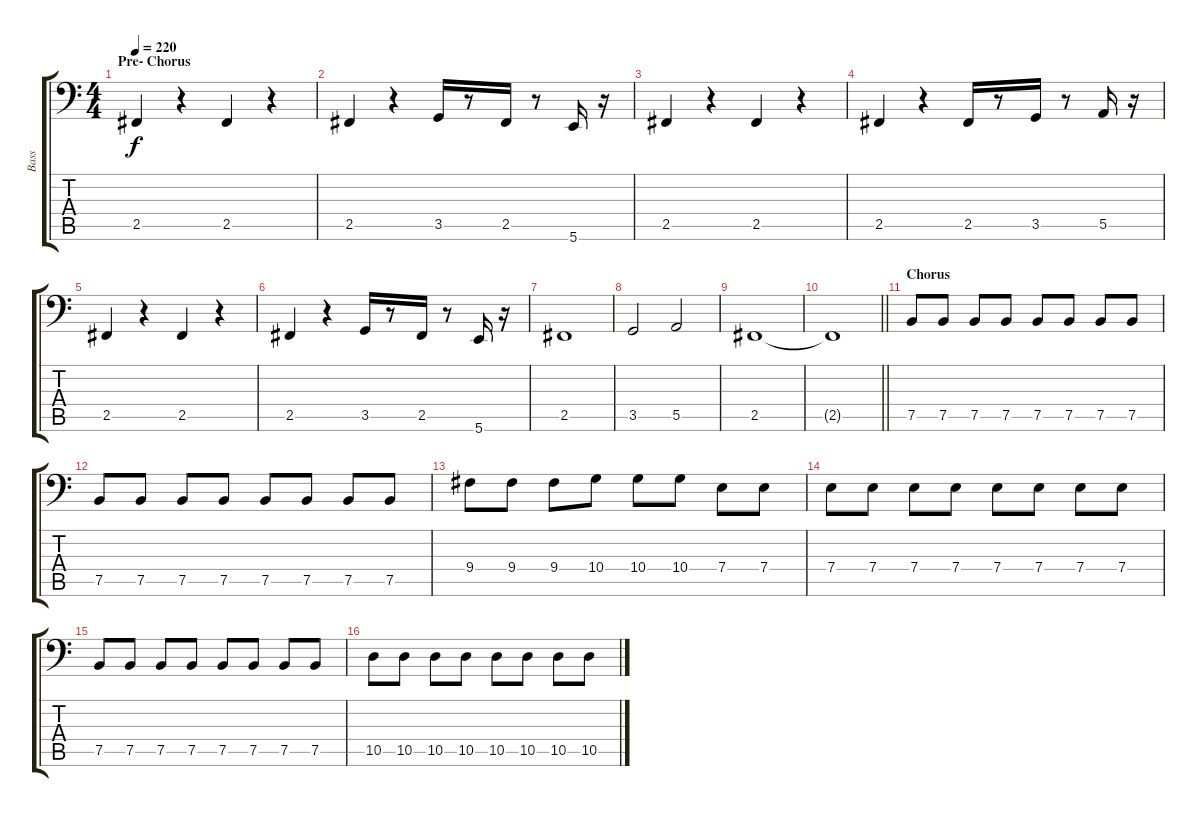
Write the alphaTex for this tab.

\track ("Bass" "Bass") {instrument electricbassfinger}
\staff {score tabs}
\tuning (C3 G2 D2 A1 E1 B0) {hide}
\ts (4 4)
\section ("" "Pre- Chorus")
\tempo 220
\clef f4
\ks c
2.5.4{dy f} r.4 2.5.4 r.4 |
2.5.4 r.4 3.5.16 r.8 2.5.16 r.8 5.6.16 r.16 |
2.5.4 r.4 2.5.4 r.4 |
2.5.4 r.4 2.5.16 r.8 3.5.16 r.8 5.5.16 r.16 |
2.5.4 r.4 2.5.4 r.4 |
2.5.4 r.4 3.5.16 r.8 2.5.16 r.8 5.6.16 r.16 |
2.5.1 |
3.5.2 5.5.2 |
2.5.1 |
\barLineRight lightlight
2.5{t}.1 |
\section ("" "Chorus")
7.5.8 7.5.8 7.5.8 7.5.8 7.5.8 7.5.8 7.5.8 7.5.8 |
7.5.8 7.5.8 7.5.8 7.5.8 7.5.8 7.5.8 7.5.8 7.5.8 |
9.4.8 9.4.8 9.4.8 10.4.8 10.4.8 10.4.8 7.4.8 7.4.8 |
7.4.8 7.4.8 7.4.8 7.4.8 7.4.8 7.4.8 7.4.8 7.4.8 |
7.5.8 7.5.8 7.5.8 7.5.8 7.5.8 7.5.8 7.5.8 7.5.8 |
10.5.8 10.5.8 10.5.8 10.5.8 10.5.8 10.5.8 10.5.8 10.5.8
